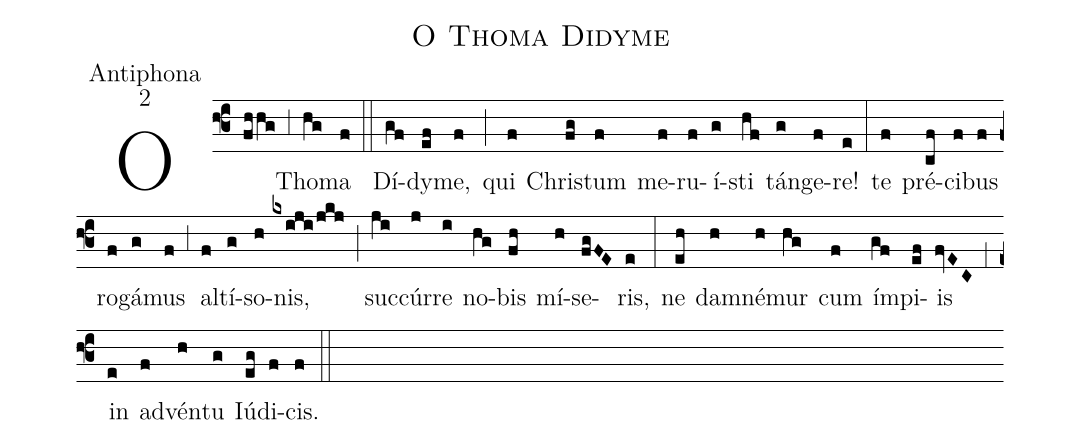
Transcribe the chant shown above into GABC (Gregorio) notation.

name:O Thoma Didyme;
office-part:Antiphona;
mode:2;
%%
(f3) O(fhhg) (,3) Tho(hg)ma(f) (::)
Dí(gf)dy(ef)me,(f) (;) qui(f) Chri(fg)stum(f) me(f)ru(f)í(g)sti(hf) tán(g)ge(f)re!(e) (:)
te(f) pré(cf)ci(f)bus(f) ro(f)gá(g)mus(f) (,3) al(f)tí(g)so(h)nis,(kxiji/jkj) (;) suc(ji)cúr(j)re(i) no(hg)bis(fh) mí(h)se(fgFE)ris,(e) (:)
ne(eh) da(h)mné(h)mur(hg) cum(f) ím(gf)pi(ef)is(fvEC) (,1) in(e) ad(f)vén(h)tu(g) Iú(eg)di(f)cis.(f) (::)
